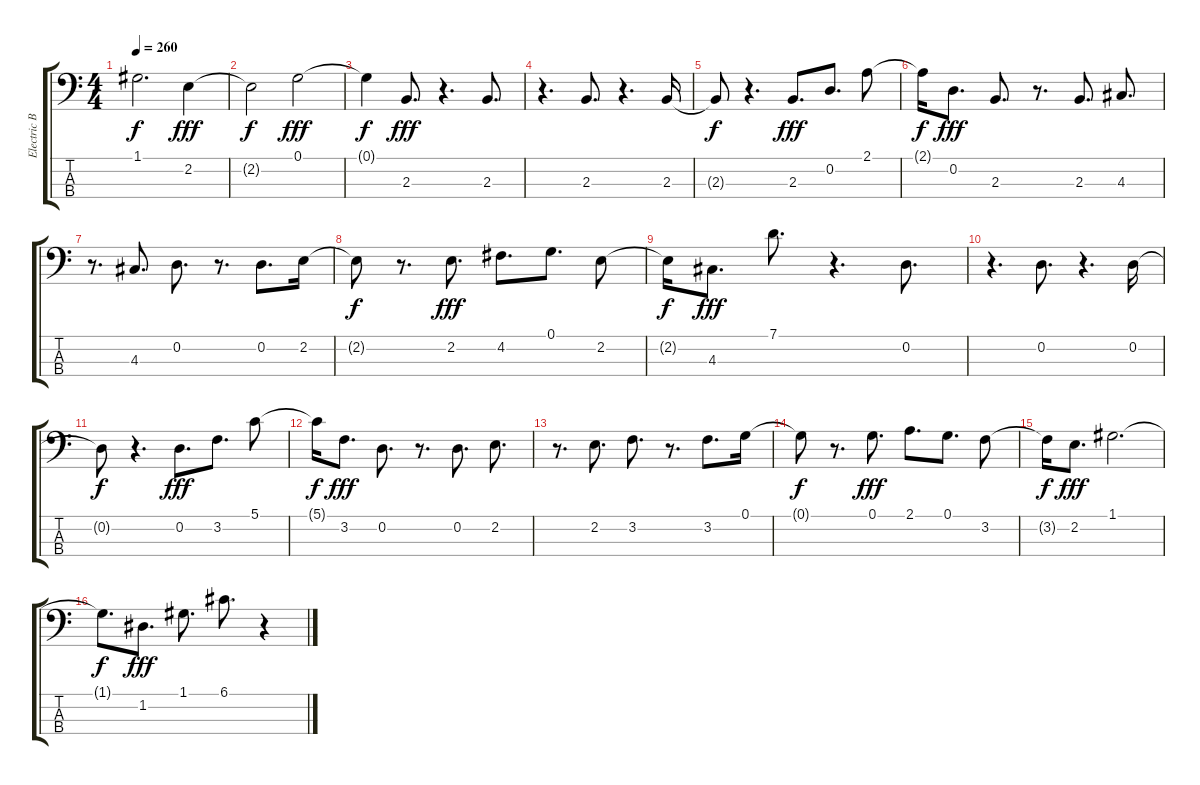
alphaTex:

\track ("Electric Bass" "Electric B") {instrument electricbassfinger}
\staff {score tabs}
\tuning (G2 D2 A1 E1) {hide}
\ts (4 4)
\tempo 260
\clef f4
\ks c
1.1{t}.2{d dy f} 2.2.4{dy fff} |
2.2{t}.2{dy f} 0.1.2{dy fff} |
0.1{t}.4{dy f} 2.3.8{d dy fff} r.4{d} 2.3.8{d} |
r.4{d} 2.3.8{d} r.4{d} 2.3.16 |
2.3{t}.8{dy f} r.4{d} 2.3.8{d dy fff} 0.2.8{d} 2.1.8 |
2.1{t}.16{dy f} 0.2.8{d dy fff} 2.3.8{d} r.8{d} 2.3.8{d} 4.3.8{d} |
r.8{d} 4.3.8{d} 0.2.8{d} r.8{d} 0.2.8{d} 2.2.16 |
2.2{t}.8{dy f} r.8{d} 2.2.8{d dy fff} 4.2.8{d} 0.1.8{d} 2.2.8 |
2.2{t}.16{dy f} 4.3.8{d dy fff} 7.1.8{d} r.4{d} 0.2.8{d} |
r.4{d} 0.2.8{d} r.4{d} 0.2.16 |
0.2{t}.8{dy f} r.4{d} 0.2.8{d dy fff} 3.2.8{d} 5.1.8 |
5.1{t}.16{dy f} 3.2.8{d dy fff} 0.2.8{d} r.8{d} 0.2.8{d} 2.2.8{d} |
r.8{d} 2.2.8{d} 3.2.8{d} r.8{d} 3.2.8{d} 0.1.16 |
0.1{t}.8{dy f} r.8{d} 0.1.8{d dy fff} 2.1.8{d} 0.1.8{d} 3.2.8 |
3.2{t}.16{dy f} 2.2.8{d dy fff} 1.1.2{d} |
1.1{t}.8{d dy f} 1.2.8{d dy fff} 1.1.8{d} 6.1.8{d} r.4
